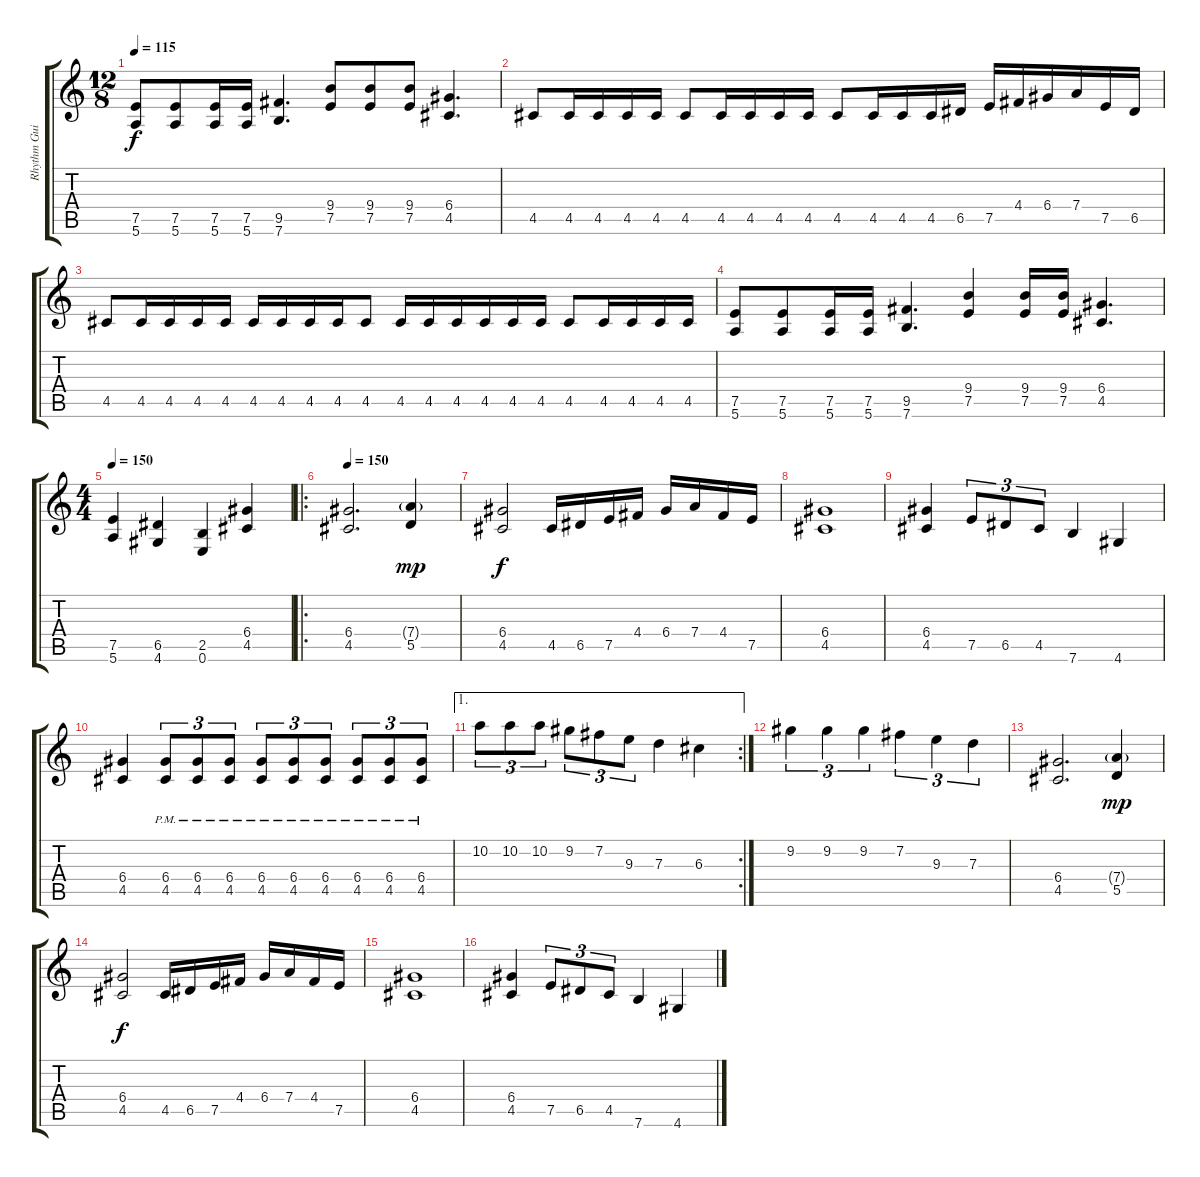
\track ("Rhythm Guitar" "Rhythm Gui") {instrument distortionguitar}
\staff {score tabs}
\tuning (E4 B3 G3 D3 A2 E2) {hide}
\ts (12 8)
\tempo 115
\clef g2
\ks c
(7.5 5.6).8{dy f} (7.5 5.6).8 (7.5 5.6).16 (7.5 5.6).16 (9.5 7.6).4{d} (9.4 7.5).8 (9.4 7.5).8 (9.4 7.5).8 (6.4 4.5).4{d} |
4.5.8 4.5.16 4.5.16 4.5.16 4.5.16 4.5.8 4.5.16 4.5.16 4.5.16 4.5.16 4.5.8 4.5.16 4.5.16 4.5.16 6.5.16 7.5.16 4.4.16 6.4.16 7.4.16 7.5.16 6.5.16 |
4.5.8 4.5.16 4.5.16 4.5.16 4.5.16 4.5.16 4.5.16 4.5.16 4.5.16 4.5.8 4.5.16 4.5.16 4.5.16 4.5.16 4.5.16 4.5.16 4.5.8 4.5.16 4.5.16 4.5.16 4.5.16 |
(7.5 5.6).8 (7.5 5.6).8 (7.5 5.6).16 (7.5 5.6).16 (9.5 7.6).4{d} (9.4 7.5).4 (9.4 7.5).16 (9.4 7.5).16 (6.4 4.5).4{d} |
\ts (4 4)
\tempo 150
(7.5 5.6).4 (6.5 4.6).4 (2.5 0.6).4 (6.4 4.5).4 |
\ro
\tempo 150
(6.4 4.5).2{d} (7.4{g} 5.5).4{dy mp} |
(6.4 4.5).2{dy f} 4.5.16 6.5.16 7.5.16 4.4.16 6.4.16 7.4.16 4.4.16 7.5.16 |
(6.4 4.5).1 |
(6.4 4.5).4 7.5.8{tu (3 2)} 6.5.8{tu (3 2)} 4.5.8{tu (3 2)} 7.6.4 4.6.4 |
(6.4 4.5).4 (6.4{pm} 4.5).8{tu (3 2)} (6.4{pm} 4.5).8{tu (3 2)} (6.4{pm} 4.5).8{tu (3 2)} (6.4{pm} 4.5).8{tu (3 2)} (6.4{pm} 4.5).8{tu (3 2)} (6.4{pm} 4.5).8{tu (3 2)} (6.4{pm} 4.5).8{tu (3 2)} (6.4{pm} 4.5).8{tu (3 2)} (6.4{pm} 4.5).8{tu (3 2)} |
\ae 1
\rc 2
10.2.8{tu (3 2)} 10.2.8{tu (3 2)} 10.2.8{tu (3 2)} 9.2.8{tu (3 2)} 7.2.8{tu (3 2)} 9.3.8{tu (3 2)} 7.3.4 6.3.4 |
9.2.4{tu (3 2)} 9.2.4{tu (3 2)} 9.2.4{tu (3 2)} 7.2.4{tu (3 2)} 9.3.4{tu (3 2)} 7.3.4{tu (3 2)} |
(6.4 4.5).2{d} (7.4{g} 5.5).4{dy mp} |
(6.4 4.5).2{dy f} 4.5.16 6.5.16 7.5.16 4.4.16 6.4.16 7.4.16 4.4.16 7.5.16 |
(6.4 4.5).1 |
(6.4 4.5).4 7.5.8{tu (3 2)} 6.5.8{tu (3 2)} 4.5.8{tu (3 2)} 7.6.4 4.6.4
